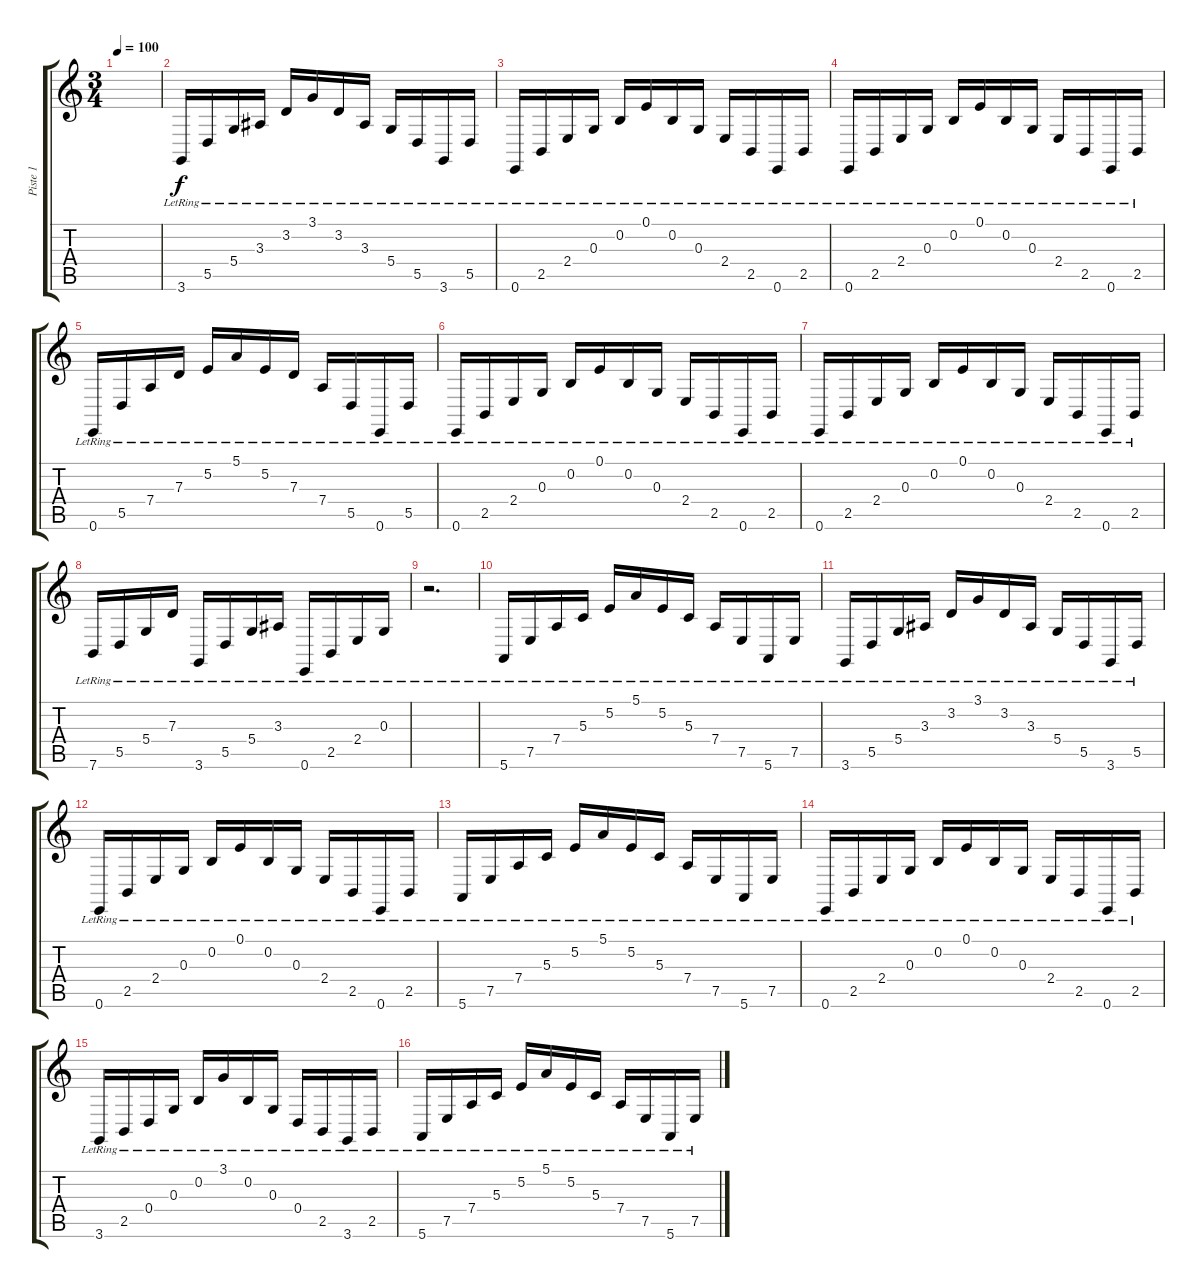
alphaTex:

\track ("Piste 1" "Piste 1") {instrument acousticgrandpiano}
\staff {score tabs}
\tuning (E4 B3 G3 D3 A2 E2) {hide}
\ts (3 4)
\tempo 100
\clef g2
\ks c
|
3.6{lr}.16 5.5{lr}.16 5.4{lr}.16 3.3{lr}.16 3.2{lr}.16 3.1{lr}.16 3.2{lr}.16 3.3{lr}.16 5.4{lr}.16 5.5{lr}.16 3.6{lr}.16 5.5{lr}.16 |
0.6{lr}.16 2.5{lr}.16 2.4{lr}.16 0.3{lr}.16 0.2{lr}.16 0.1{lr}.16 0.2{lr}.16 0.3{lr}.16 2.4{lr}.16 2.5{lr}.16 0.6{lr}.16 2.5{lr}.16 |
0.6{lr}.16 2.5{lr}.16 2.4{lr}.16 0.3{lr}.16 0.2{lr}.16 0.1{lr}.16 0.2{lr}.16 0.3{lr}.16 2.4{lr}.16 2.5{lr}.16 0.6{lr}.16 2.5{lr}.16 |
0.6{lr}.16 5.5{lr}.16 7.4{lr}.16 7.3{lr}.16 5.2{lr}.16 5.1{lr}.16 5.2{lr}.16 7.3{lr}.16 7.4{lr}.16 5.5{lr}.16 0.6{lr}.16 5.5{lr}.16 |
0.6{lr}.16 2.5{lr}.16 2.4{lr}.16 0.3{lr}.16 0.2{lr}.16 0.1{lr}.16 0.2{lr}.16 0.3{lr}.16 2.4{lr}.16 2.5{lr}.16 0.6{lr}.16 2.5{lr}.16 |
0.6{lr}.16 2.5{lr}.16 2.4{lr}.16 0.3{lr}.16 0.2{lr}.16 0.1{lr}.16 0.2{lr}.16 0.3{lr}.16 2.4{lr}.16 2.5{lr}.16 0.6{lr}.16 2.5{lr}.16 |
7.6{lr}.16 5.5{lr}.16 5.4{lr}.16 7.3{lr}.16 3.6{lr}.16 5.5{lr}.16 5.4{lr}.16 3.3{lr}.16 0.6{lr}.16 2.5{lr}.16 2.4{lr}.16 0.3{lr}.16 |
r.2{d} |
5.6{lr}.16 7.5{lr}.16 7.4{lr}.16 5.3{lr}.16 5.2{lr}.16 5.1{lr}.16 5.2{lr}.16 5.3{lr}.16 7.4{lr}.16 7.5{lr}.16 5.6{lr}.16 7.5{lr}.16 |
3.6{lr}.16 5.5{lr}.16 5.4{lr}.16 3.3{lr}.16 3.2{lr}.16 3.1{lr}.16 3.2{lr}.16 3.3{lr}.16 5.4{lr}.16 5.5{lr}.16 3.6{lr}.16 5.5{lr}.16 |
0.6{lr}.16 2.5{lr}.16 2.4{lr}.16 0.3{lr}.16 0.2{lr}.16 0.1{lr}.16 0.2{lr}.16 0.3{lr}.16 2.4{lr}.16 2.5{lr}.16 0.6{lr}.16 2.5{lr}.16 |
5.6{lr}.16 7.5{lr}.16 7.4{lr}.16 5.3{lr}.16 5.2{lr}.16 5.1{lr}.16 5.2{lr}.16 5.3{lr}.16 7.4{lr}.16 7.5{lr}.16 5.6{lr}.16 7.5{lr}.16 |
0.6{lr}.16 2.5{lr}.16 2.4{lr}.16 0.3{lr}.16 0.2{lr}.16 0.1{lr}.16 0.2{lr}.16 0.3{lr}.16 2.4{lr}.16 2.5{lr}.16 0.6{lr}.16 2.5{lr}.16 |
3.6{lr}.16 2.5{lr}.16 0.4{lr}.16 0.3{lr}.16 0.2{lr}.16 3.1{lr}.16 0.2{lr}.16 0.3{lr}.16 0.4{lr}.16 2.5{lr}.16 3.6{lr}.16 2.5{lr}.16 |
5.6{lr}.16 7.5{lr}.16 7.4{lr}.16 5.3{lr}.16 5.2{lr}.16 5.1{lr}.16 5.2{lr}.16 5.3{lr}.16 7.4{lr}.16 7.5{lr}.16 5.6{lr}.16 7.5{lr}.16
